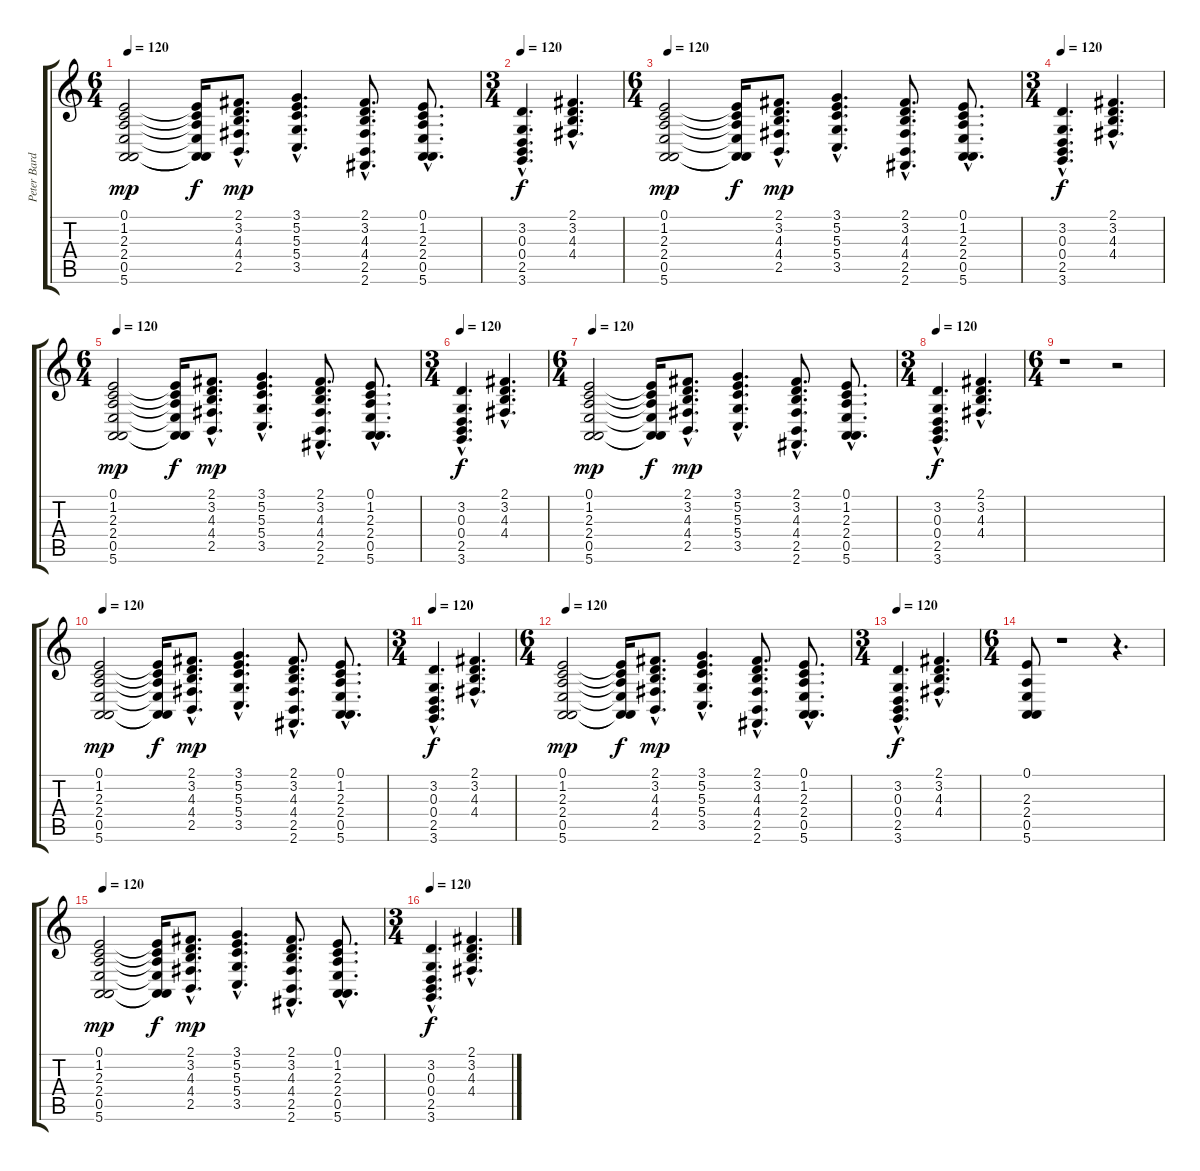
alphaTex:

\track ("Peter Bardens - Organ" "Peter Bard") {instrument drawbarorgan}
\staff {score tabs}
\tuning (E4 B3 G3 D3 A2 E2) {hide}
\ts (6 4)
\tempo 120
\clef g2
\ks c
(0.1 1.2 2.3 2.4 0.5 5.6).2{dy mp volume 9 instrument trombone} (0.1{t} 1.2{t} 2.3{t} 2.4{t} 0.5{t} 5.6{t}).16{dy f} (2.1{hac} 3.2{hac} 4.3{hac} 4.4{hac} 2.5{hac}).8{d dy mp} (3.1{hac} 5.2{hac} 5.3{hac} 5.4{hac} 3.5{hac}).4{d} (2.1{hac} 3.2{hac} 4.3{hac} 4.4{hac} 2.5{hac} 2.6{hac}).8{d} (0.1{hac} 1.2{hac} 2.3{hac} 2.4{hac} 0.5{hac} 5.6{hac}).8{d} |
\ts (3 4)
\tempo 120
(3.2{hac} 0.3{hac} 0.4{hac} 2.5{hac} 3.6{hac}).4{d dy f} (2.1{hac} 3.2{hac} 4.3{hac} 4.4{hac}).4{d} |
\ts (6 4)
\tempo 120
(0.1 1.2 2.3 2.4 0.5 5.6).2{dy mp volume 9 instrument trombone} (0.1{t} 1.2{t} 2.3{t} 2.4{t} 0.5{t} 5.6{t}).16{dy f} (2.1{hac} 3.2{hac} 4.3{hac} 4.4{hac} 2.5{hac}).8{d dy mp} (3.1{hac} 5.2{hac} 5.3{hac} 5.4{hac} 3.5{hac}).4{d} (2.1{hac} 3.2{hac} 4.3{hac} 4.4{hac} 2.5{hac} 2.6{hac}).8{d} (0.1{hac} 1.2{hac} 2.3{hac} 2.4{hac} 0.5{hac} 5.6{hac}).8{d} |
\ts (3 4)
\tempo 120
(3.2{hac} 0.3{hac} 0.4{hac} 2.5{hac} 3.6{hac}).4{d dy f} (2.1{hac} 3.2{hac} 4.3{hac} 4.4{hac}).4{d} |
\ts (6 4)
\tempo 120
(0.1 1.2 2.3 2.4 0.5 5.6).2{dy mp volume 9 instrument trombone} (0.1{t} 1.2{t} 2.3{t} 2.4{t} 0.5{t} 5.6{t}).16{dy f} (2.1{hac} 3.2{hac} 4.3{hac} 4.4{hac} 2.5{hac}).8{d dy mp} (3.1{hac} 5.2{hac} 5.3{hac} 5.4{hac} 3.5{hac}).4{d} (2.1{hac} 3.2{hac} 4.3{hac} 4.4{hac} 2.5{hac} 2.6{hac}).8{d} (0.1{hac} 1.2{hac} 2.3{hac} 2.4{hac} 0.5{hac} 5.6{hac}).8{d} |
\ts (3 4)
\tempo 120
(3.2{hac} 0.3{hac} 0.4{hac} 2.5{hac} 3.6{hac}).4{d dy f} (2.1{hac} 3.2{hac} 4.3{hac} 4.4{hac}).4{d} |
\ts (6 4)
\tempo 120
(0.1 1.2 2.3 2.4 0.5 5.6).2{dy mp volume 9 instrument trombone} (0.1{t} 1.2{t} 2.3{t} 2.4{t} 0.5{t} 5.6{t}).16{dy f} (2.1{hac} 3.2{hac} 4.3{hac} 4.4{hac} 2.5{hac}).8{d dy mp} (3.1{hac} 5.2{hac} 5.3{hac} 5.4{hac} 3.5{hac}).4{d} (2.1{hac} 3.2{hac} 4.3{hac} 4.4{hac} 2.5{hac} 2.6{hac}).8{d} (0.1{hac} 1.2{hac} 2.3{hac} 2.4{hac} 0.5{hac} 5.6{hac}).8{d} |
\ts (3 4)
\tempo 120
(3.2{hac} 0.3{hac} 0.4{hac} 2.5{hac} 3.6{hac}).4{d dy f} (2.1{hac} 3.2{hac} 4.3{hac} 4.4{hac}).4{d} |
\ts (6 4)
r.1 r.2 |
\tempo 120
(0.1 1.2 2.3 2.4 0.5 5.6).2{dy mp volume 9 instrument trombone} (0.1{t} 1.2{t} 2.3{t} 2.4{t} 0.5{t} 5.6{t}).16{dy f} (2.1{hac} 3.2{hac} 4.3{hac} 4.4{hac} 2.5{hac}).8{d dy mp} (3.1{hac} 5.2{hac} 5.3{hac} 5.4{hac} 3.5{hac}).4{d} (2.1{hac} 3.2{hac} 4.3{hac} 4.4{hac} 2.5{hac} 2.6{hac}).8{d} (0.1{hac} 1.2{hac} 2.3{hac} 2.4{hac} 0.5{hac} 5.6{hac}).8{d} |
\ts (3 4)
\tempo 120
(3.2{hac} 0.3{hac} 0.4{hac} 2.5{hac} 3.6{hac}).4{d dy f} (2.1{hac} 3.2{hac} 4.3{hac} 4.4{hac}).4{d} |
\ts (6 4)
\tempo 120
(0.1 1.2 2.3 2.4 0.5 5.6).2{dy mp volume 9 instrument trombone} (0.1{t} 1.2{t} 2.3{t} 2.4{t} 0.5{t} 5.6{t}).16{dy f} (2.1{hac} 3.2{hac} 4.3{hac} 4.4{hac} 2.5{hac}).8{d dy mp} (3.1{hac} 5.2{hac} 5.3{hac} 5.4{hac} 3.5{hac}).4{d} (2.1{hac} 3.2{hac} 4.3{hac} 4.4{hac} 2.5{hac} 2.6{hac}).8{d} (0.1{hac} 1.2{hac} 2.3{hac} 2.4{hac} 0.5{hac} 5.6{hac}).8{d} |
\ts (3 4)
\tempo 120
(3.2{hac} 0.3{hac} 0.4{hac} 2.5{hac} 3.6{hac}).4{d dy f} (2.1{hac} 3.2{hac} 4.3{hac} 4.4{hac}).4{d} |
\ts (6 4)
(0.1 2.3 2.4 0.5 5.6).8 r.1 r.4{d} |
\tempo 120
(0.1 1.2 2.3 2.4 0.5 5.6).2{dy mp volume 9 instrument trombone} (0.1{t} 1.2{t} 2.3{t} 2.4{t} 0.5{t} 5.6{t}).16{dy f} (2.1{hac} 3.2{hac} 4.3{hac} 4.4{hac} 2.5{hac}).8{d dy mp} (3.1{hac} 5.2{hac} 5.3{hac} 5.4{hac} 3.5{hac}).4{d} (2.1{hac} 3.2{hac} 4.3{hac} 4.4{hac} 2.5{hac} 2.6{hac}).8{d} (0.1{hac} 1.2{hac} 2.3{hac} 2.4{hac} 0.5{hac} 5.6{hac}).8{d} |
\ts (3 4)
\tempo 120
(3.2{hac} 0.3{hac} 0.4{hac} 2.5{hac} 3.6{hac}).4{d dy f} (2.1{hac} 3.2{hac} 4.3{hac} 4.4{hac}).4{d}
